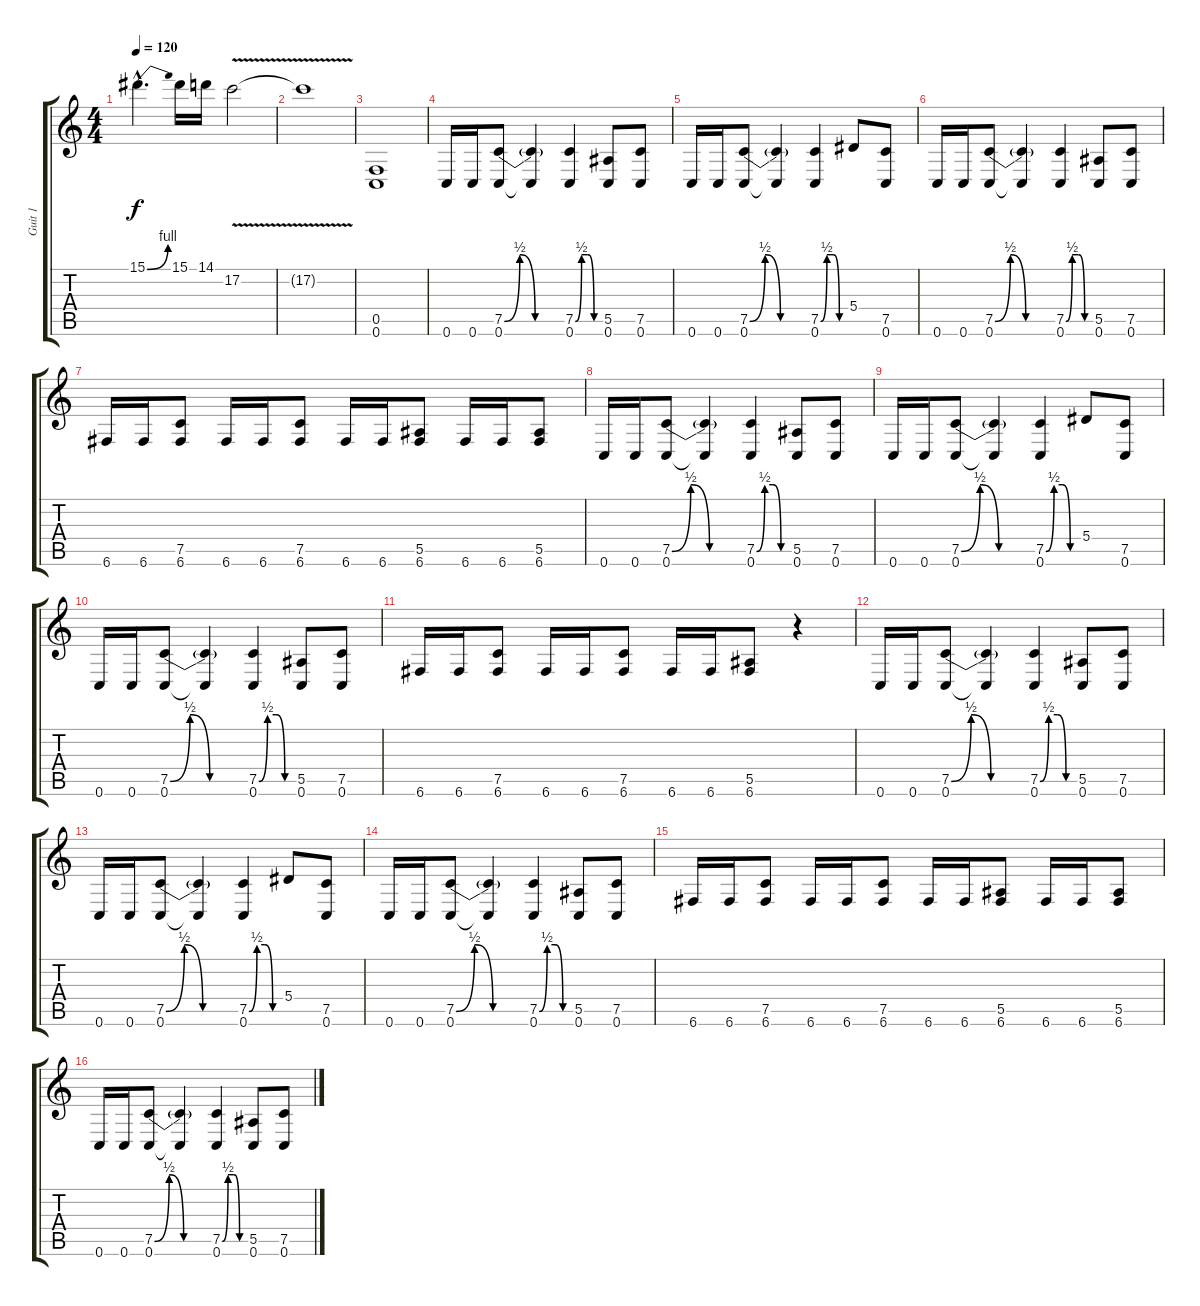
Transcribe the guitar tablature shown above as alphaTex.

\track ("Guit 1" "Guit 1") {instrument distortionguitar}
\staff {score tabs}
\tuning (C4 G3 Eb3 Bb2 F2 C2) {hide}
\ts (4 4)
\tempo 120
\clef g2
\ks c
15.1{be (bend 0 0 60 4) hac}.4{d dy f} 15.1.16 14.1.16 17.2{v}.2 |
17.2{t}.1 |
(0.5 0.6).1 |
0.6.16 0.6.16 (7.5{be (custom 0 0 15 2 30 0 45 0 60 0)} 0.6).8 (7.5{t} 0.6{t}).4 (7.5{be (custom 0 0 15 2 30 2 45 0 60 0)} 0.6).4 (5.5 0.6).8 (7.5 0.6).8 |
0.6.16 0.6.16 (7.5{be (custom 0 0 15 2 30 0 45 0 60 0)} 0.6).8 (7.5{t} 0.6{t}).4 (7.5{be (custom 0 0 15 2 30 2 45 0 60 0)} 0.6).4 5.4.8 (7.5 0.6).8 |
0.6.16 0.6.16 (7.5{be (custom 0 0 15 2 30 0 45 0 60 0)} 0.6).8 (7.5{t} 0.6{t}).4 (7.5{be (custom 0 0 15 2 30 2 45 0 60 0)} 0.6).4 (5.5 0.6).8 (7.5 0.6).8 |
6.6.16 6.6.16 (7.5 6.6).8 6.6.16 6.6.16 (7.5 6.6).8 6.6.16 6.6.16 (5.5 6.6).8 6.6.16 6.6.16 (5.5 6.6).8 |
0.6.16 0.6.16 (7.5{be (custom 0 0 15 2 30 0 45 0 60 0)} 0.6).8 (7.5{t} 0.6{t}).4 (7.5{be (custom 0 0 15 2 30 2 45 0 60 0)} 0.6).4 (5.5 0.6).8 (7.5 0.6).8 |
0.6.16 0.6.16 (7.5{be (custom 0 0 15 2 30 0 45 0 60 0)} 0.6).8 (7.5{t} 0.6{t}).4 (7.5{be (custom 0 0 15 2 30 2 45 0 60 0)} 0.6).4 5.4.8 (7.5 0.6).8 |
0.6.16 0.6.16 (7.5{be (custom 0 0 15 2 30 0 45 0 60 0)} 0.6).8 (7.5{t} 0.6{t}).4 (7.5{be (custom 0 0 15 2 30 2 45 0 60 0)} 0.6).4 (5.5 0.6).8 (7.5 0.6).8 |
6.6.16 6.6.16 (7.5 6.6).8 6.6.16 6.6.16 (7.5 6.6).8 6.6.16 6.6.16 (5.5 6.6).8 r.4 |
0.6.16 0.6.16 (7.5{be (custom 0 0 15 2 30 0 45 0 60 0)} 0.6).8 (7.5{t} 0.6{t}).4 (7.5{be (custom 0 0 15 2 30 2 45 0 60 0)} 0.6).4 (5.5 0.6).8 (7.5 0.6).8 |
0.6.16 0.6.16 (7.5{be (custom 0 0 15 2 30 0 45 0 60 0)} 0.6).8 (7.5{t} 0.6{t}).4 (7.5{be (custom 0 0 15 2 30 2 45 0 60 0)} 0.6).4 5.4.8 (7.5 0.6).8 |
0.6.16 0.6.16 (7.5{be (custom 0 0 15 2 30 0 45 0 60 0)} 0.6).8 (7.5{t} 0.6{t}).4 (7.5{be (custom 0 0 15 2 30 2 45 0 60 0)} 0.6).4 (5.5 0.6).8 (7.5 0.6).8 |
6.6.16 6.6.16 (7.5 6.6).8 6.6.16 6.6.16 (7.5 6.6).8 6.6.16 6.6.16 (5.5 6.6).8 6.6.16 6.6.16 (5.5 6.6).8 |
0.6.16 0.6.16 (7.5{be (custom 0 0 15 2 30 0 45 0 60 0)} 0.6).8 (7.5{t} 0.6{t}).4 (7.5{be (custom 0 0 15 2 30 2 45 0 60 0)} 0.6).4 (5.5 0.6).8 (7.5 0.6).8
